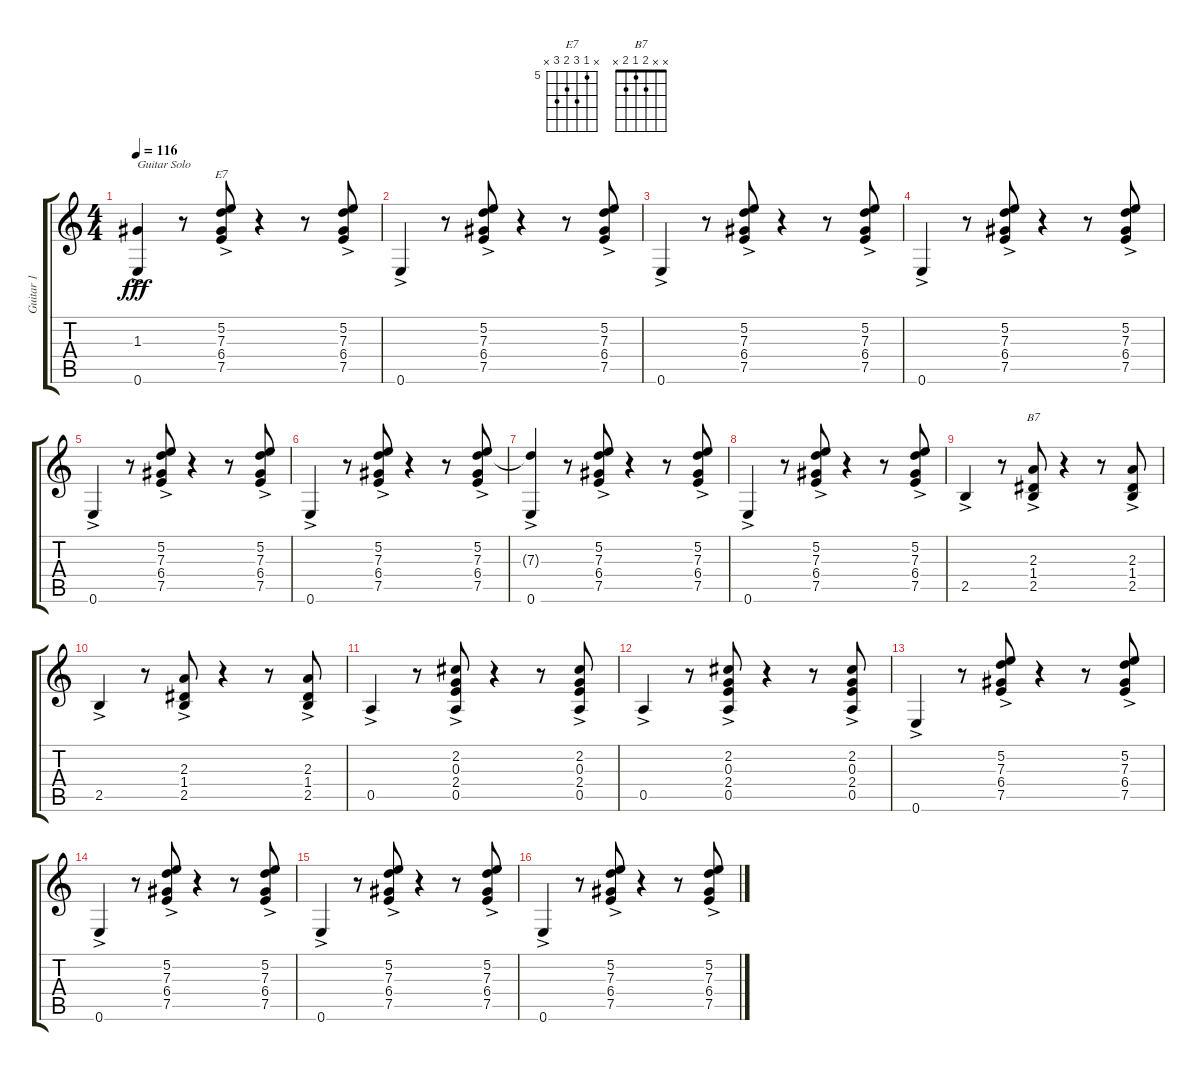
\track ("Guitar 1" "Guitar 1") {instrument distortionguitar}
\staff {score tabs}
\tuning (E4 B3 G3 D3 A2 E2) {hide}
\chord ("E7" x 5 7 6 7 x) {firstfret 5}
\chord ("B7" x x 2 1 2 x)
\ts (4 4)
\tempo 116
\clef g2
\ks c
(1.3{t} 0.6{ac}).4{txt "Guitar Solo" dy fff} r.8 (5.2{ac} 7.3{ac} 6.4{ac} 7.5{ac}).8{ch "E7"} r.4 r.8 (5.2{ac} 7.3{ac} 6.4{ac} 7.5{ac}).8 |
0.6{ac}.4 r.8 (5.2{ac} 7.3{ac} 6.4{ac} 7.5{ac}).8 r.4 r.8 (5.2{ac} 7.3{ac} 6.4{ac} 7.5{ac}).8 |
0.6{ac}.4 r.8 (5.2{ac} 7.3{ac} 6.4{ac} 7.5{ac}).8 r.4 r.8 (5.2{ac} 7.3{ac} 6.4{ac} 7.5{ac}).8 |
0.6{ac}.4 r.8 (5.2{ac} 7.3{ac} 6.4{ac} 7.5{ac}).8 r.4 r.8 (5.2{ac} 7.3{ac} 6.4{ac} 7.5{ac}).8 |
0.6{ac}.4 r.8 (5.2{ac} 7.3{ac} 6.4{ac} 7.5{ac}).8 r.4 r.8 (5.2{ac} 7.3{ac} 6.4{ac} 7.5{ac}).8 |
0.6{ac}.4 r.8 (5.2{ac} 7.3{ac} 6.4{ac} 7.5{ac}).8 r.4 r.8 (5.2{ac} 7.3{ac} 6.4{ac} 7.5{ac}).8 |
(7.3{t} 0.6{ac}).4 r.8 (5.2{ac} 7.3{ac} 6.4{ac} 7.5{ac}).8 r.4 r.8 (5.2{ac} 7.3{ac} 6.4{ac} 7.5{ac}).8 |
0.6{ac}.4 r.8 (5.2{ac} 7.3{ac} 6.4{ac} 7.5{ac}).8 r.4 r.8 (5.2{ac} 7.3{ac} 6.4{ac} 7.5{ac}).8 |
2.5{ac}.4 r.8 (2.3{ac} 1.4{ac} 2.5{ac}).8{ch "B7"} r.4 r.8 (2.3{ac} 1.4{ac} 2.5{ac}).8 |
2.5{ac}.4 r.8 (2.3{ac} 1.4{ac} 2.5{ac}).8 r.4 r.8 (2.3{ac} 1.4{ac} 2.5{ac}).8 |
0.5{ac}.4 r.8 (2.2{ac} 0.3{ac} 2.4{ac} 0.5{ac}).8 r.4 r.8 (2.2{ac} 0.3{ac} 2.4{ac} 0.5{ac}).8 |
0.5{ac}.4 r.8 (2.2{ac} 0.3{ac} 2.4{ac} 0.5{ac}).8 r.4 r.8 (2.2{ac} 0.3{ac} 2.4{ac} 0.5{ac}).8 |
0.6{ac}.4 r.8 (5.2{ac} 7.3{ac} 6.4{ac} 7.5{ac}).8 r.4 r.8 (5.2{ac} 7.3{ac} 6.4{ac} 7.5{ac}).8 |
0.6{ac}.4 r.8 (5.2{ac} 7.3{ac} 6.4{ac} 7.5{ac}).8 r.4 r.8 (5.2{ac} 7.3{ac} 6.4{ac} 7.5{ac}).8 |
0.6{ac}.4 r.8 (5.2{ac} 7.3{ac} 6.4{ac} 7.5{ac}).8 r.4 r.8 (5.2{ac} 7.3{ac} 6.4{ac} 7.5{ac}).8 |
0.6{ac}.4 r.8 (5.2{ac} 7.3{ac} 6.4{ac} 7.5{ac}).8 r.4 r.8 (5.2{ac} 7.3{ac} 6.4{ac} 7.5{ac}).8
